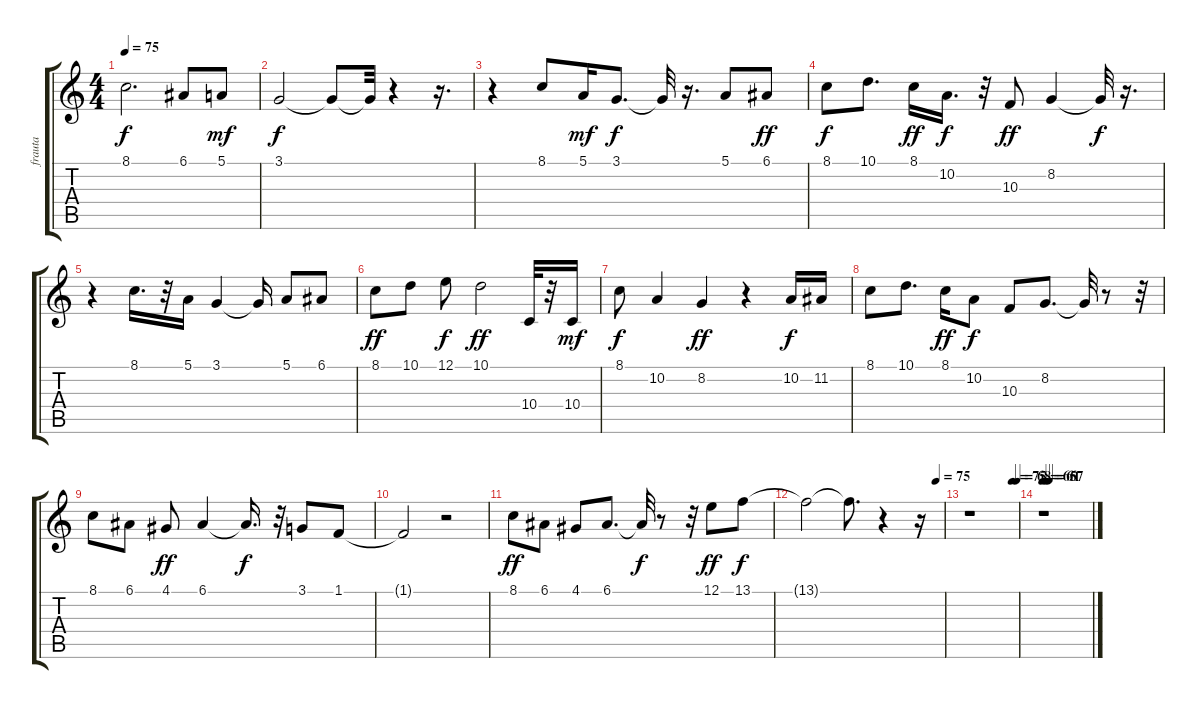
\track ("frauta" "frauta") {instrument flute}
\staff {score tabs}
\tuning (E4 B3 G3 D3 A2 E2) {hide}
\ts (4 4)
\tempo 75
\clef g2
\ks c
8.1.2{d dy f} 6.1.8 5.1.8{dy mf} |
3.1.2{dy f} 3.1{t}.8 3.1{t}.32 r.4 r.16{d} |
r.4 8.1.8 5.1.16{dy mf} 3.1.8{d dy f} 3.1{t}.32 r.16{d} 5.1.8 6.1.8{dy ff} |
8.1.8{dy f} 10.1.8{d} 8.1.16{dy ff} 10.2.16{d dy f} r.32 10.3.8{dy ff} 8.2.4 8.2{t}.32{dy f} r.16{d} |
r.4 8.1.16{d} r.32 5.1.16 3.1.4 3.1{t}.16 5.1.8 6.1.8 |
8.1.8{dy ff} 10.1.8 12.1.8{dy f} 10.1.2{dy ff} 10.4.32 r.32 10.4.16{dy mf} |
8.1.8{dy f} 10.2.4 8.2.4{dy ff} r.4 10.2.16{dy f} 11.2.16 |
8.1.8 10.1.8{d} 8.1.16{dy ff} 10.2.8{dy f} 10.3.8 8.2.8{d} 8.2{t}.32 r.8 r.32 |
8.1.8 6.1.8 4.1.8{dy ff} 6.1.4 6.1{t}.16{d dy f} r.32 3.1.8 1.1.8 |
1.1{t}.2 r.2 |
8.1.8{dy ff} 6.1.8 4.1.8 6.1.8{d} 6.1{t}.32{dy f} r.8 r.32 12.1.8{dy ff} 13.1.8{dy f} |
\tempo (75 0.9479166666666666)
13.1{t}.2 13.1{t}.8{d} r.4 r.16 |
\tempo (75 0.8854166666666666)
\tempo (68 0.9791666666666666)
r.1 |
\tempo 66
\tempo (61 0.07291666666666667)
\tempo (57 0.13541666666666666)
r.1
